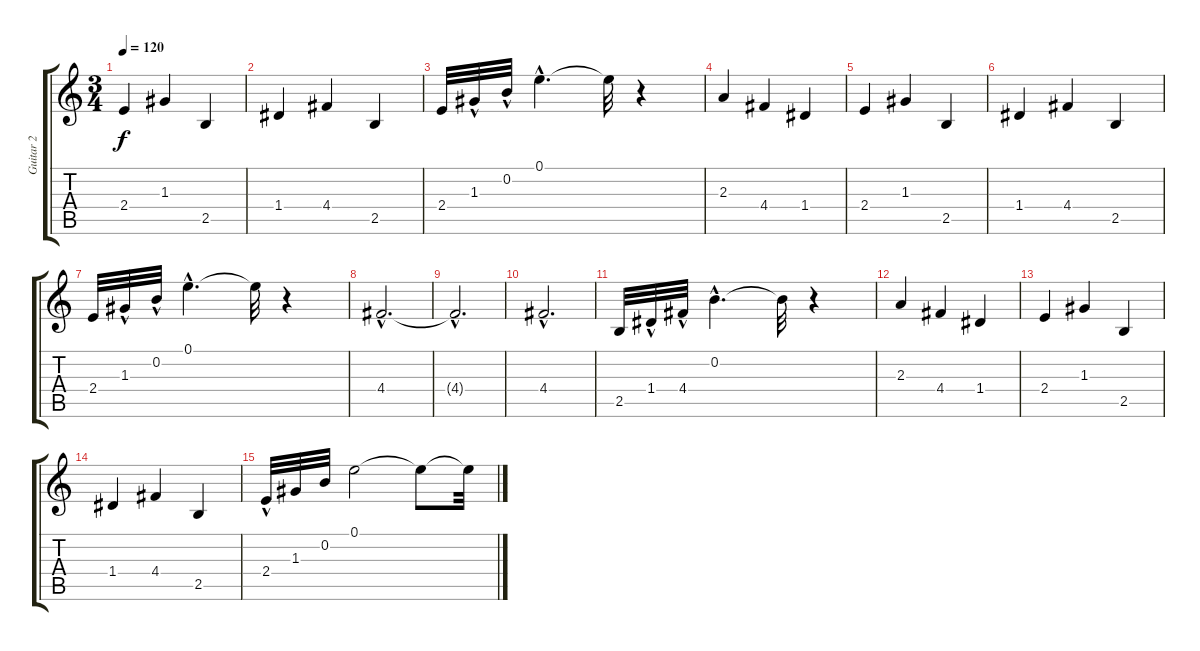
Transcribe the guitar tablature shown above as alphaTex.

\track ("Guitar 2" "Guitar 2") {instrument acousticguitarnylon}
\staff {score tabs}
\tuning (E4 B3 G3 D3 A2 E2) {hide}
\ts (3 4)
\tempo 120
\clef g2
\ks c
2.4.4{dy f} 1.3.4 2.5.4 |
1.4.4 4.4.4 2.5.4 |
2.4.32 1.3{hac}.32 0.2{hac}.32 0.1{hac}.4{d} 0.1{t}.32 r.4 |
2.3.4 4.4.4 1.4.4 |
2.4.4 1.3.4 2.5.4 |
1.4.4 4.4.4 2.5.4 |
2.4.32 1.3{hac}.32 0.2{hac}.32 0.1{hac}.4{d} 0.1{t}.32 r.4 |
4.4{hac}.2{d} |
4.4{hac t}.2{d} |
4.4{hac}.2{d} |
2.5.32 1.4{hac}.32 4.4{hac}.32 0.2{hac}.4{d} 0.2{t}.32 r.4 |
2.3.4 4.4.4 1.4.4 |
2.4.4 1.3.4 2.5.4 |
1.4.4 4.4.4 2.5.4 |
2.4{hac}.32 1.3.32 0.2.32 0.1.2 0.1{t}.8 0.1{t}.32
